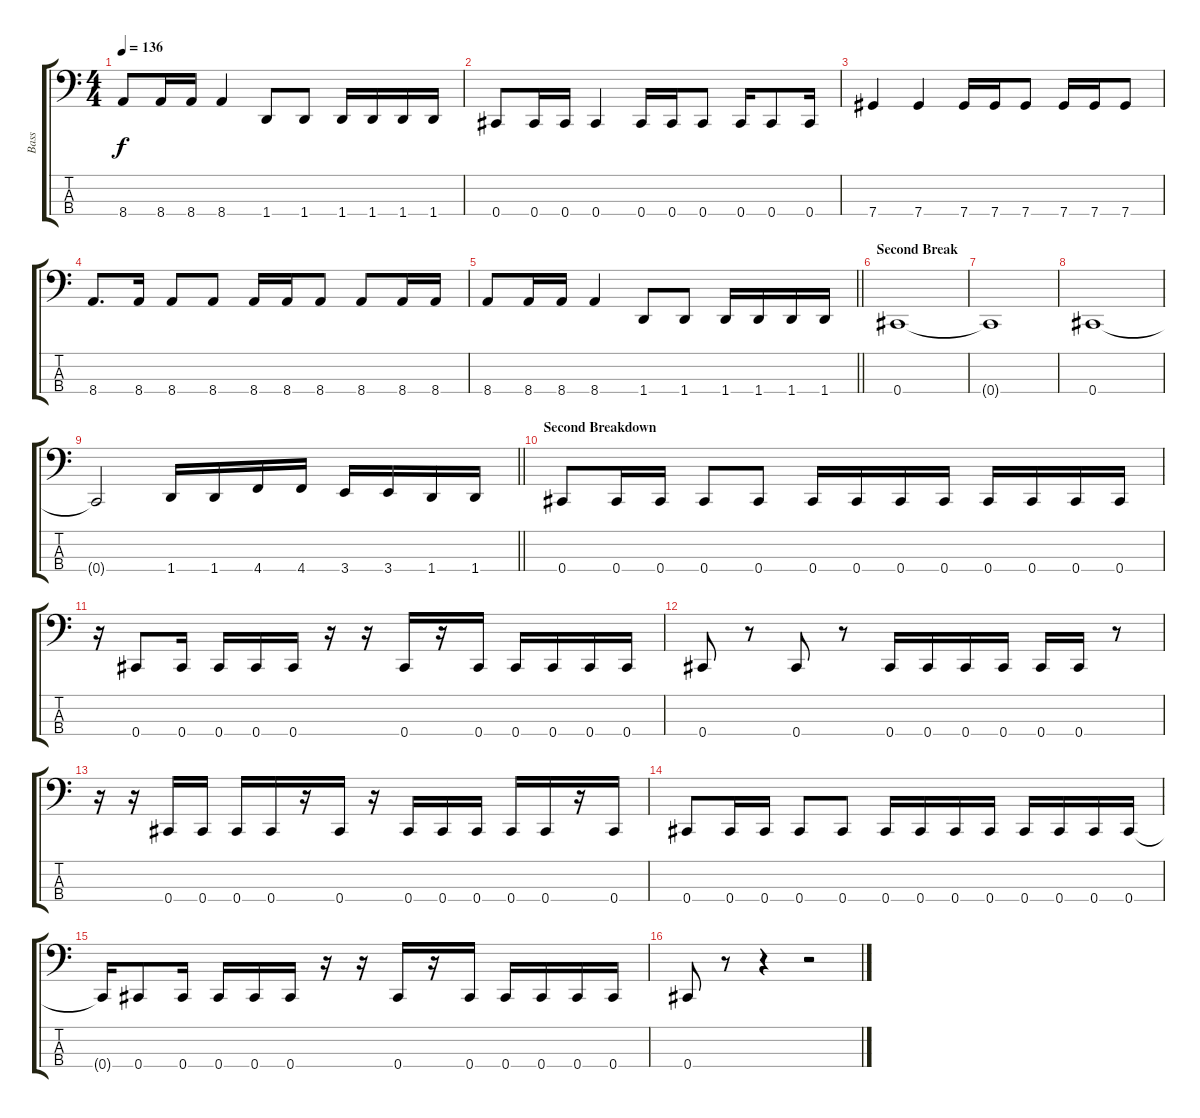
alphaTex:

\track ("Bass" "Bass") {instrument electricbassfinger}
\staff {score tabs}
\tuning (Gb2 Db2 Ab1 Db1) {hide}
\ts (4 4)
\tempo 136
\clef f4
\ks c
8.4.8{dy f} 8.4.16 8.4.16 8.4.4 1.4.8 1.4.8 1.4.16 1.4.16 1.4.16 1.4.16 |
0.4.8 0.4.16 0.4.16 0.4.4 0.4.16 0.4.16 0.4.8 0.4.16 0.4.8 0.4.16 |
7.4.4 7.4.4 7.4.16 7.4.16 7.4.8 7.4.16 7.4.16 7.4.8 |
8.4.8{d} 8.4.16 8.4.8 8.4.8 8.4.16 8.4.16 8.4.8 8.4.8 8.4.16 8.4.16 |
\barLineRight lightlight
8.4.8 8.4.16 8.4.16 8.4.4 1.4.8 1.4.8 1.4.16 1.4.16 1.4.16 1.4.16 |
\section ("" "Second Break")
0.4.1 |
0.4{t}.1 |
0.4.1 |
\barLineRight lightlight
0.4{t}.2 1.4.16 1.4.16 4.4.16 4.4.16 3.4.16 3.4.16 1.4.16 1.4.16 |
\section ("" "Second Breakdown")
0.4.8 0.4.16 0.4.16 0.4.8 0.4.8 0.4.16 0.4.16 0.4.16 0.4.16 0.4.16 0.4.16 0.4.16 0.4.16 |
r.16 0.4.8 0.4.16 0.4.16 0.4.16 0.4.16 r.16 r.16 0.4.16 r.16 0.4.16 0.4.16 0.4.16 0.4.16 0.4.16 |
0.4.8 r.8 0.4.8 r.8 0.4.16 0.4.16 0.4.16 0.4.16 0.4.16 0.4.16 r.8 |
r.16 r.16 0.4.16 0.4.16 0.4.16 0.4.16 r.16 0.4.16 r.16 0.4.16 0.4.16 0.4.16 0.4.16 0.4.16 r.16 0.4.16 |
0.4.8 0.4.16 0.4.16 0.4.8 0.4.8 0.4.16 0.4.16 0.4.16 0.4.16 0.4.16 0.4.16 0.4.16 0.4.16 |
0.4{t}.16 0.4.8 0.4.16 0.4.16 0.4.16 0.4.16 r.16 r.16 0.4.16 r.16 0.4.16 0.4.16 0.4.16 0.4.16 0.4.16 |
0.4.8 r.8 r.4 r.2
